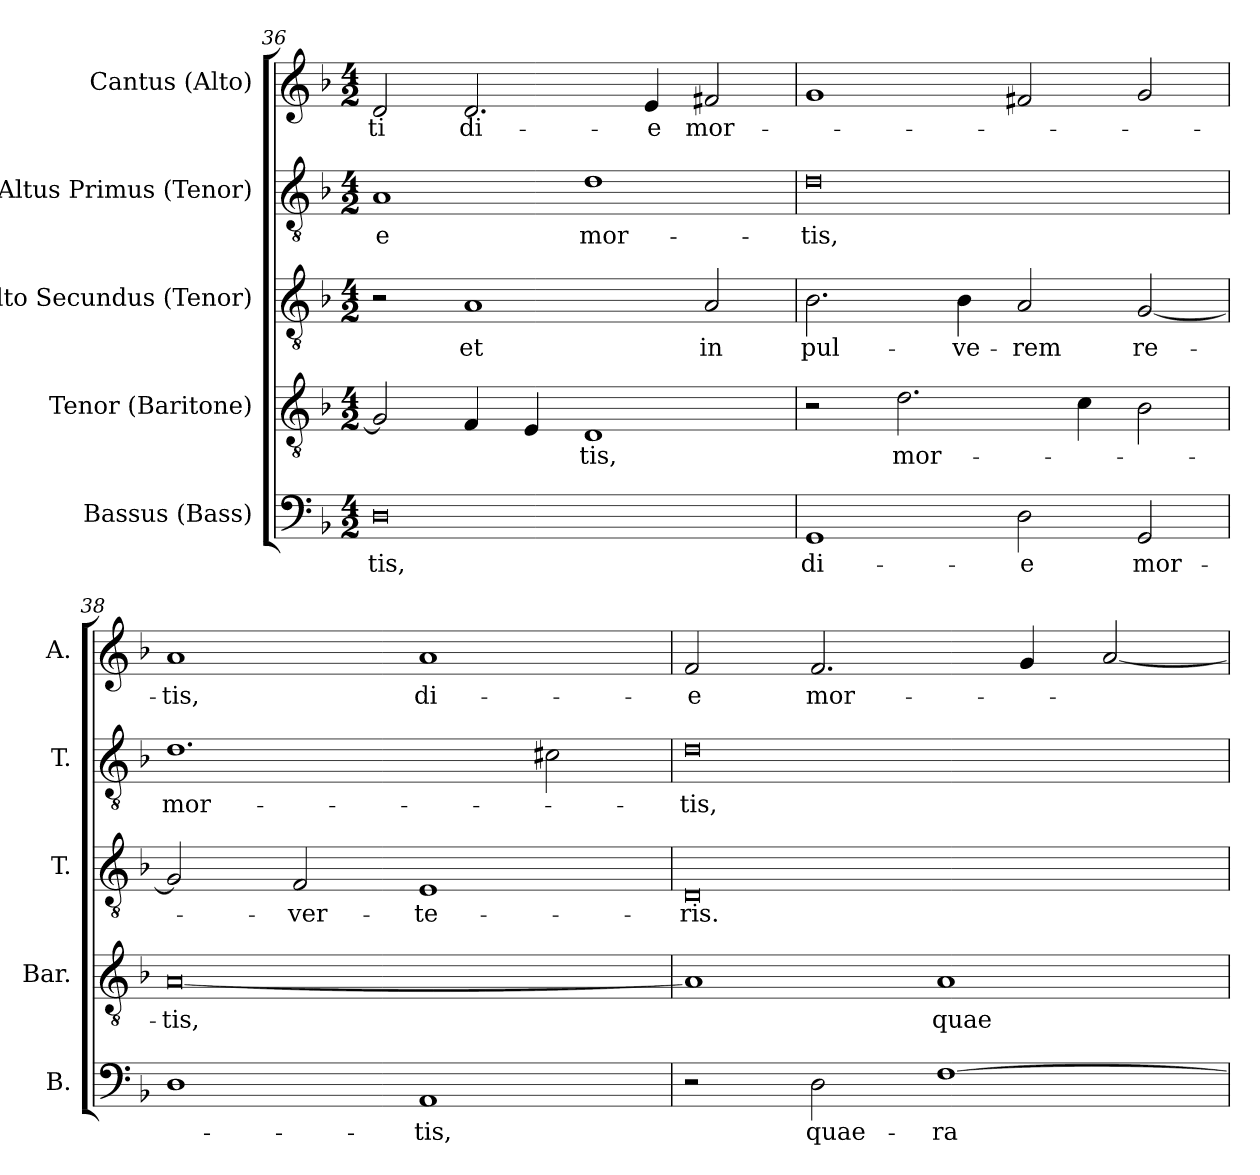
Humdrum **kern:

**kern	**text	**kern	**text	**kern	**text	**kern	**text	**kern	**text
*part5	*part5	*part4	*part4	*part3	*part3	*part2	*part2	*part1	*part1
*staff5	*staff5	*staff4	*staff4	*staff3	*staff3	*staff2	*staff2	*staff1	*staff1
*I"Bassus (Bass)	*	*I"Tenor (Baritone)	*	*I"Alto Secundus (Tenor)	*	*I"Altus Primus (Tenor)	*	*I"Cantus (Alto)	*
*I'B.	*	*I'Bar.	*	*I'T.	*	*I'T.	*	*I'A.	*
*clefF4	*	*clefGv2	*	*clefGv2	*	*clefGv2	*	*clefG2	*
*	*	*ITrd7c12	*	*ITrd7c12	*	*ITrd7c12	*	*	*
*k[b-]	*	*k[b-]	*	*k[b-]	*	*k[b-]	*	*k[b-]	*
*F:	*	*F:	*	*F:	*	*F:	*	*F:	*
*M4/2	*	*M4/2	*	*M4/2	*	*M4/2	*	*M4/2	*
=36	=36	=36	=36	=36	=36	=36	=36	=36	=36
!	!LO:LY:b:color=#000000	!	!	!	!	!	!	!	!
!	!	!	!	!	!	!	!LO:LY:b:color=#000000	!	!
!	!	!	!	!	!	!	!	!	!LO:LY:b:color=#000000
0Di	-tis,	2GGi/]	.	2r	.	1AAi	-e	2di/	-ti
!	!	!	!	!	!LO:LY:b:color=#000000	!	!	!	!
!	!	!	!	!	!	!	!	!	!LO:LY:b:color=#000000
.	.	4FFi/	.	1AAi	et	.	.	2.di/	di-
.	.	4EEi/	.	.	.	.	.	.	.
!	!	!	!LO:LY:b:color=#000000	!	!	!	!	!	!
!	!	!	!	!	!	!	!LO:LY:b:color=#000000	!	!
.	.	1DDi	-tis,	.	.	1Di	mor-	.	.
!	!	!	!	!	!	!	!	!	!LO:LY:b:color=#000000
.	.	.	.	.	.	.	.	4ei/	-e
!	!	!	!	!	!LO:LY:b:color=#000000	!	!	!	!
!	!	!	!	!	!	!	!	!	!LO:LY:b:color=#000000
.	.	.	.	2AAi/	in	.	.	2f#Xi/	mor-
=37	=37	=37	=37	=37	=37	=37	=37	=37	=37
!	!LO:LY:b:color=#000000	!	!	!	!	!	!	!	!
!	!	!	!	!	!LO:LY:b:color=#000000	!	!	!	!
!	!	!	!	!	!	!	!LO:LY:b:color=#000000	!	!
1GGi	di-	2r	.	2.BB-i\	pul-	0Di	-tis,	1gi	.
!	!	!	!LO:LY:b:color=#000000	!	!	!	!	!	!
.	.	2.Di\	mor-	.	.	.	.	.	.
!	!	!	!	!	!LO:LY:b:color=#000000	!	!	!	!
.	.	.	.	4BB-i\	-ve-	.	.	.	.
!	!LO:LY:b:color=#000000	!	!	!	!	!	!	!	!
!	!	!	!	!	!LO:LY:b:color=#000000	!	!	!	!
2Di\	-e	.	.	2AAi/	-rem	.	.	2f#Xi/	.
.	.	4Ci\	.	.	.	.	.	.	.
!	!LO:LY:b:color=#000000	!	!	!	!	!	!	!	!
!	!	!	!	!	!LO:LY:b:color=#000000	!	!	!	!
2GGi/	mor-	2BB-i\	.	[2GGi/	re-	.	.	2gi/	.
=38	=38	=38	=38	=38	=38	=38	=38	=38	=38
!	!	!	!LO:LY:b:color=#000000	!	!	!	!	!	!
!	!	!	!	!	!	!	!LO:LY:b:color=#000000	!	!
!	!	!	!	!	!	!	!	!	!LO:LY:b:color=#000000
1Di	.	[0AAi	-tis,	2GGi/]	.	1.Di	mor-	1ai	-tis,
!	!	!	!	!	!LO:LY:b:color=#000000	!	!	!	!
.	.	.	.	2FFi/	-ver-	.	.	.	.
!	!LO:LY:b:color=#000000	!	!	!	!	!	!	!	!
!	!	!	!	!	!LO:LY:b:color=#000000	!	!	!	!
!	!	!	!	!	!	!	!	!	!LO:LY:b:color=#000000
1AAi	-tis,	.	.	1EEi	-te-	.	.	1ai	di-
.	.	.	.	.	.	2C#Xi\	.	.	.
=39	=39	=39	=39	=39	=39	=39	=39	=39	=39
!	!	!	!	!	!LO:LY:b:color=#000000	!	!	!	!
!	!	!	!	!	!	!	!LO:LY:b:color=#000000	!	!
!	!	!	!	!	!	!	!	!	!LO:LY:b:color=#000000
2r	.	1AAi]	.	0DDi	-ris.	0Di	-tis,	2fi/	-e
!	!LO:LY:b:color=#000000	!	!	!	!	!	!	!	!
!	!	!	!	!	!	!	!	!	!LO:LY:b:color=#000000
2Di\	quae-	.	.	.	.	.	.	2.fi/	mor-
!	!LO:LY:b:color=#000000	!	!	!	!	!	!	!	!
!	!	!	!LO:LY:b:color=#000000	!	!	!	!	!	!
[1Fi	-ra-	1AAi	quae-	.	.	.	.	.	.
.	.	.	.	.	.	.	.	4gi/	.
.	.	.	.	.	.	.	.	[2ai/	.
=	=	=	=	=	=	=	=	=	=
*-	*-	*-	*-	*-	*-	*-	*-	*-	*-
